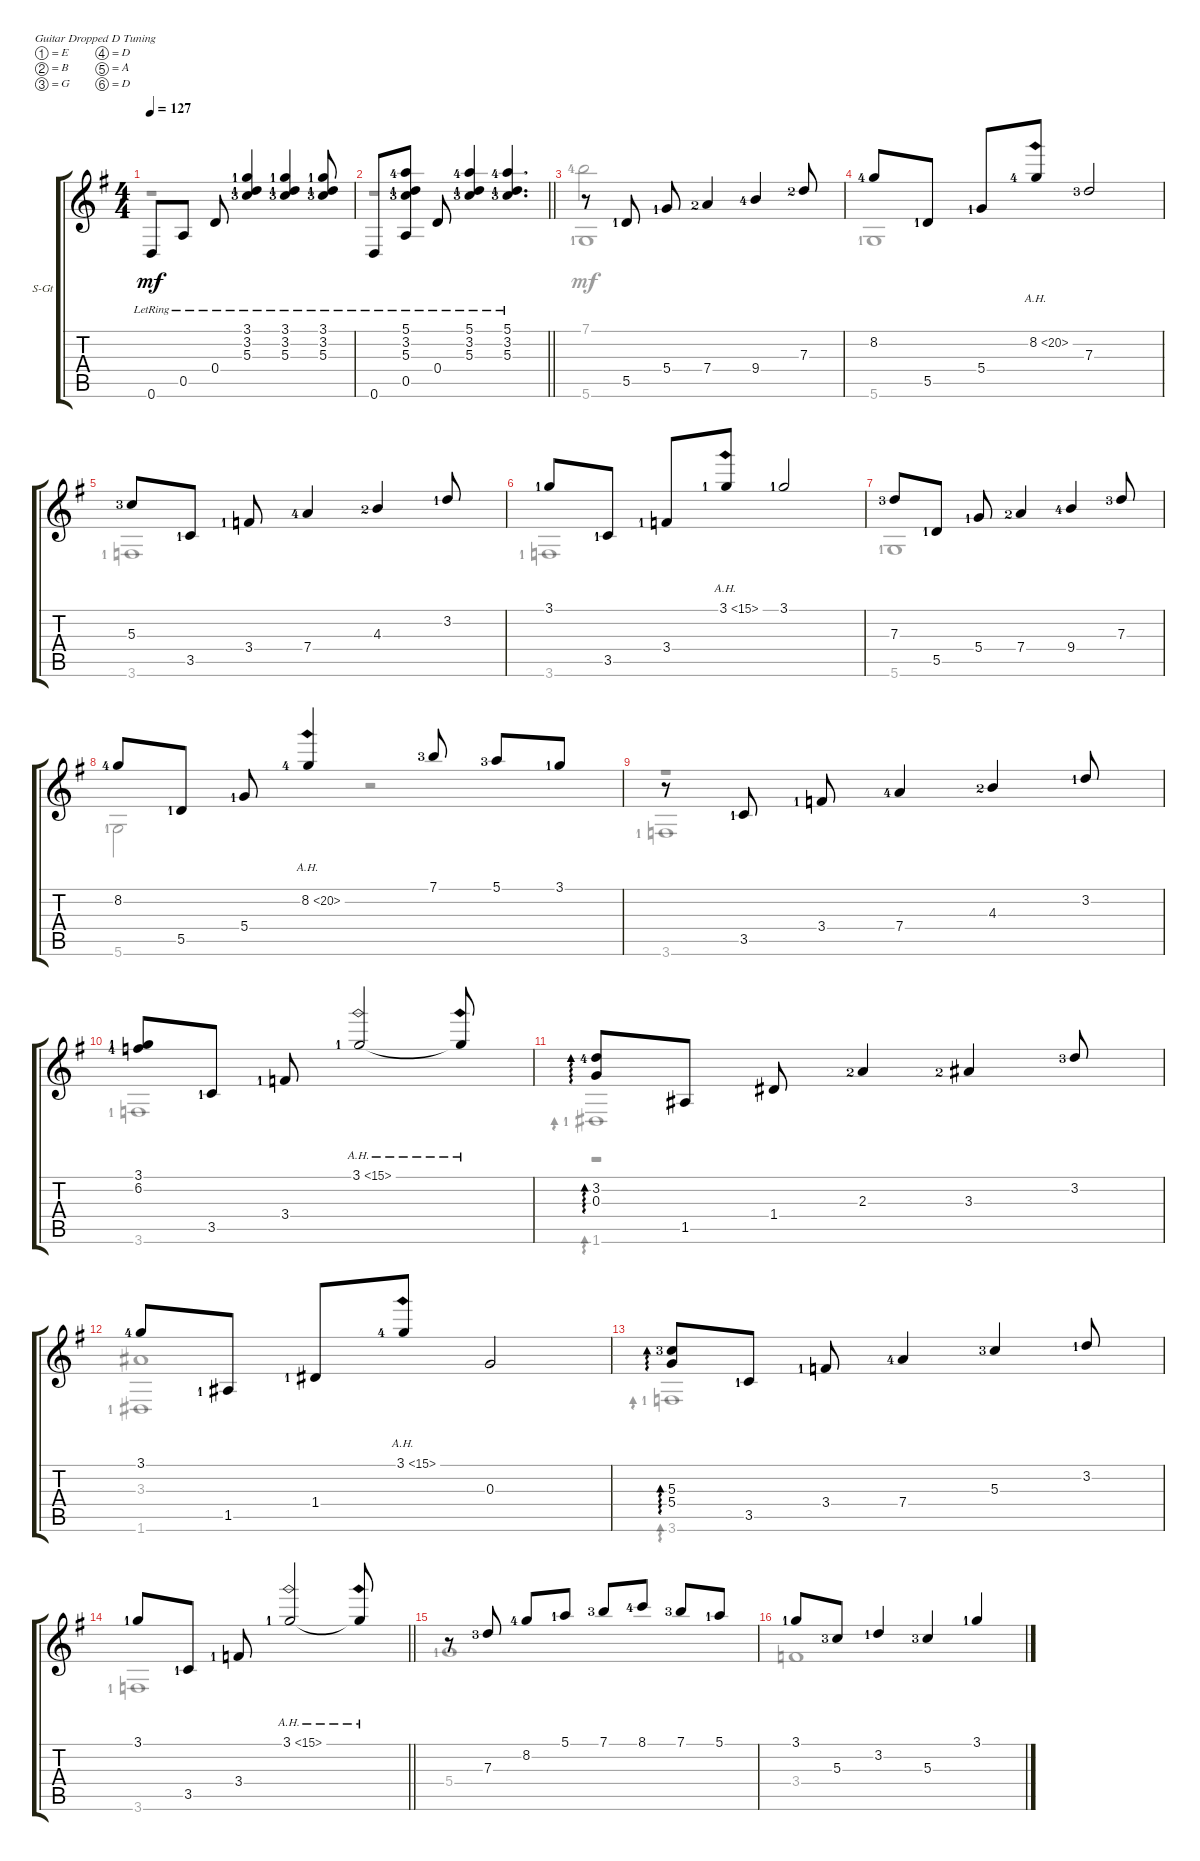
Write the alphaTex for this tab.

\defaultSystemsLayout 4
\bracketExtendMode groupsimilarinstruments
\firstSystemTrackNameOrientation horizontal
\otherSystemsTrackNameOrientation horizontal
\track ("Steel Guitar" "S-Gt") {instrument acousticguitarsteel}
\staff {score tabs}
\tuning (E4 B3 G3 D3 A2 D2)
\voice
\ts (4 4)
\tempo 127
\clef g2
\ks g
0.6{lr}.8{dy mf} 0.5{lr}.8 0.4{lr}.8 (3.1{lr lf 2} 5.3{lr lf 4} 3.2{lr lf 2}).4 (3.1{lr lf 2} 5.3{lr lf 4} 3.2{lr lf 2}).4 (3.1{lr lf 2} 5.3{lr lf 4} 3.2{lr lf 2}).8 |
\barLineRight lightlight
0.6{lr}.8 (3.2{lr lf 2} 0.5{lr} 5.1{lr lf 5} 5.3{lr lf 4}).8 0.4{lr}.8 (5.3{lr lf 4} 5.1{lr lf 5} 3.2{lr lf 2}).4 (5.3{lr lf 4} 5.1{lr lf 5} 3.2{lr lf 2}).4{d} |
r.8 5.5{lf 2}.8 5.4{lf 2}.8 7.4{lf 3}.4 9.4{lf 5}.4 7.3{lf 3}.8 |
8.2{lf 5}.8 5.5{lf 2}.8 5.4{lf 2}.8 8.2{ah 12 lf 5}.8 7.3{lf 4}.2 |
5.3{lf 4}.8 3.5{lf 2}.8 3.4{lf 2}.8 7.4{lf 5}.4 4.3{lf 3}.4 3.2{lf 2}.8 |
3.1{lf 2}.8 3.5{lf 2}.8 3.4{lf 2}.8 3.1{ah 12 lf 2}.8 3.1{lf 2}.2 |
7.3{lf 4}.8 5.5{lf 2}.8 5.4{lf 2}.8 7.4{lf 3}.4 9.4{lf 5}.4 7.3{lf 4}.8 |
8.2{lf 5}.8 5.5{lf 2}.8 5.4{lf 2}.8 8.2{ah 12 lf 5}.4 7.1{lf 4}.8 5.1{lf 4}.8 3.1{lf 2}.8 |
r.8 3.5{lf 2}.8 3.4{lf 2}.8 7.4{lf 5}.4 4.3{lf 3}.4 3.2{lf 2}.8 |
(3.1{lf 2} 6.2{lf 5}).8 3.5{lf 2}.8 3.4{lf 2}.8 3.1{ah 12 lf 2}.2 3.1{ah 12 t}.8 |
(0.3 3.2{lf 5}).8{ad 0} 1.5.8 1.4.8 2.3{lf 3}.4 3.3{lf 3}.4 3.2{lf 4}.8 |
3.1{lf 5}.8 1.5{lf 2}.8 1.4{lf 2}.8 3.1{ah 12 lf 5}.8 0.3.2 |
(5.3{lf 4} 5.4).8{ad 0} 3.5{lf 2}.8 3.4{lf 2}.8 7.4{lf 5}.4 5.3{lf 4}.4 3.2{lf 2}.8 |
\barLineRight lightlight
3.1{lf 2}.8 3.5{lf 2}.8 3.4{lf 2}.8 3.1{ah 12 lf 2}.2 3.1{ah 12 t}.8 |
r.8 7.3{lf 4}.8 8.2{lf 5}.8 5.1{lf 2}.8 7.1{lf 4}.8 8.1{lf 5}.8 7.1{lf 4}.8 5.1{lf 2}.8 |
3.1{lf 2}.8 5.3{lf 4}.8 3.2{lf 2}.4 5.3{lf 4}.4 3.1{lf 2}.4
\voice
\clef g2
\ottava regular
\simile none
\ks g
r.1{dy mf} |
\barLineRight lightlight
r.1 |
5.6{lf 2}.1 |
5.6{lf 2}.1 |
3.6{lf 2}.1 |
3.6{lf 2}.1 |
5.6{lf 2}.1 |
5.6{lf 2}.2 r.2 |
r.1 |
3.6{lf 2}.1 |
1.6{lf 2}.1{ad 0} |
(1.6{lf 2} 3.3).1 |
3.6{lf 2}.1{ad 0} |
\barLineRight lightlight
3.6{lf 2}.1 |
5.4{lf 2}.1 |
3.4.1
\voice
\clef g2
\ottava regular
\simile none
\ks g
r.1{dy mf} |
\barLineRight lightlight
r.1 |
7.1{lf 5}.2 |
|
|
|
|
|
3.6{lf 2}.1 |
|
r.1{ad 0} |
|
|
\barLineRight lightlight
|
|
